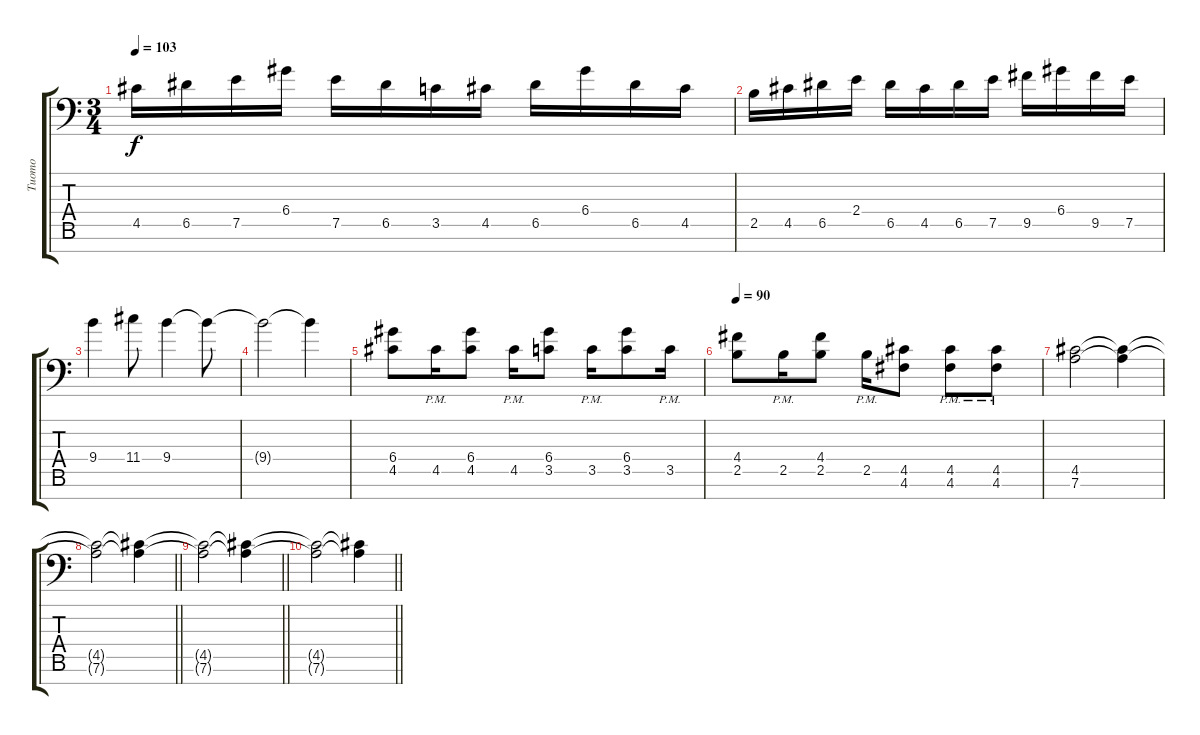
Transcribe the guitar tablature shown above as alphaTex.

\track ("Tuomo" "Tuomo") {instrument distortionguitar}
\staff {score tabs}
\tuning (E4 B3 G3 D3 A2 D2 A1) {hide}
\ts (3 4)
\tempo 103
\clef f4
\ks c
4.5.16{dy f} 6.5.16 7.5.16 6.4.16 7.5.16 6.5.16 3.5.16 4.5.16 6.5.16 6.4.16 6.5.16 4.5.16 |
2.5.16 4.5.16 6.5.16 2.4.16 6.5.16 4.5.16 6.5.16 7.5.16 9.5.16 6.4.16 9.5.16 7.5.16 |
9.4.4 11.4.8 9.4.4 9.4{t}.8 |
9.4{t}.2 9.4{t}.4 |
(6.4 4.5).8 4.5{pm}.16 (6.4 4.5).8 4.5{pm}.16 (6.4 3.5).8 3.5{pm}.16 (6.4 3.5).8 3.5{pm}.16 |
\tempo 90
(4.4 2.5).8 2.5{pm}.16 (4.4 2.5).8 2.5{pm}.16 (4.5 4.6).8 (4.5{pm} 4.6{pm}).8 (4.5{pm} 4.6{pm}).8 |
(4.5 7.6).2 (4.5{t} 7.6{t}).4 |
\barLineRight lightlight
(4.5{t} 7.6{t}).2 (4.5{t} 7.6{t}).4 |
\barLineRight lightlight
(4.5{t} 7.6{t}).2 (4.5{t} 7.6{t}).4 |
\barLineRight lightlight
(4.5{t} 7.6{t}).2 (4.5{t} 7.6{t}).4
